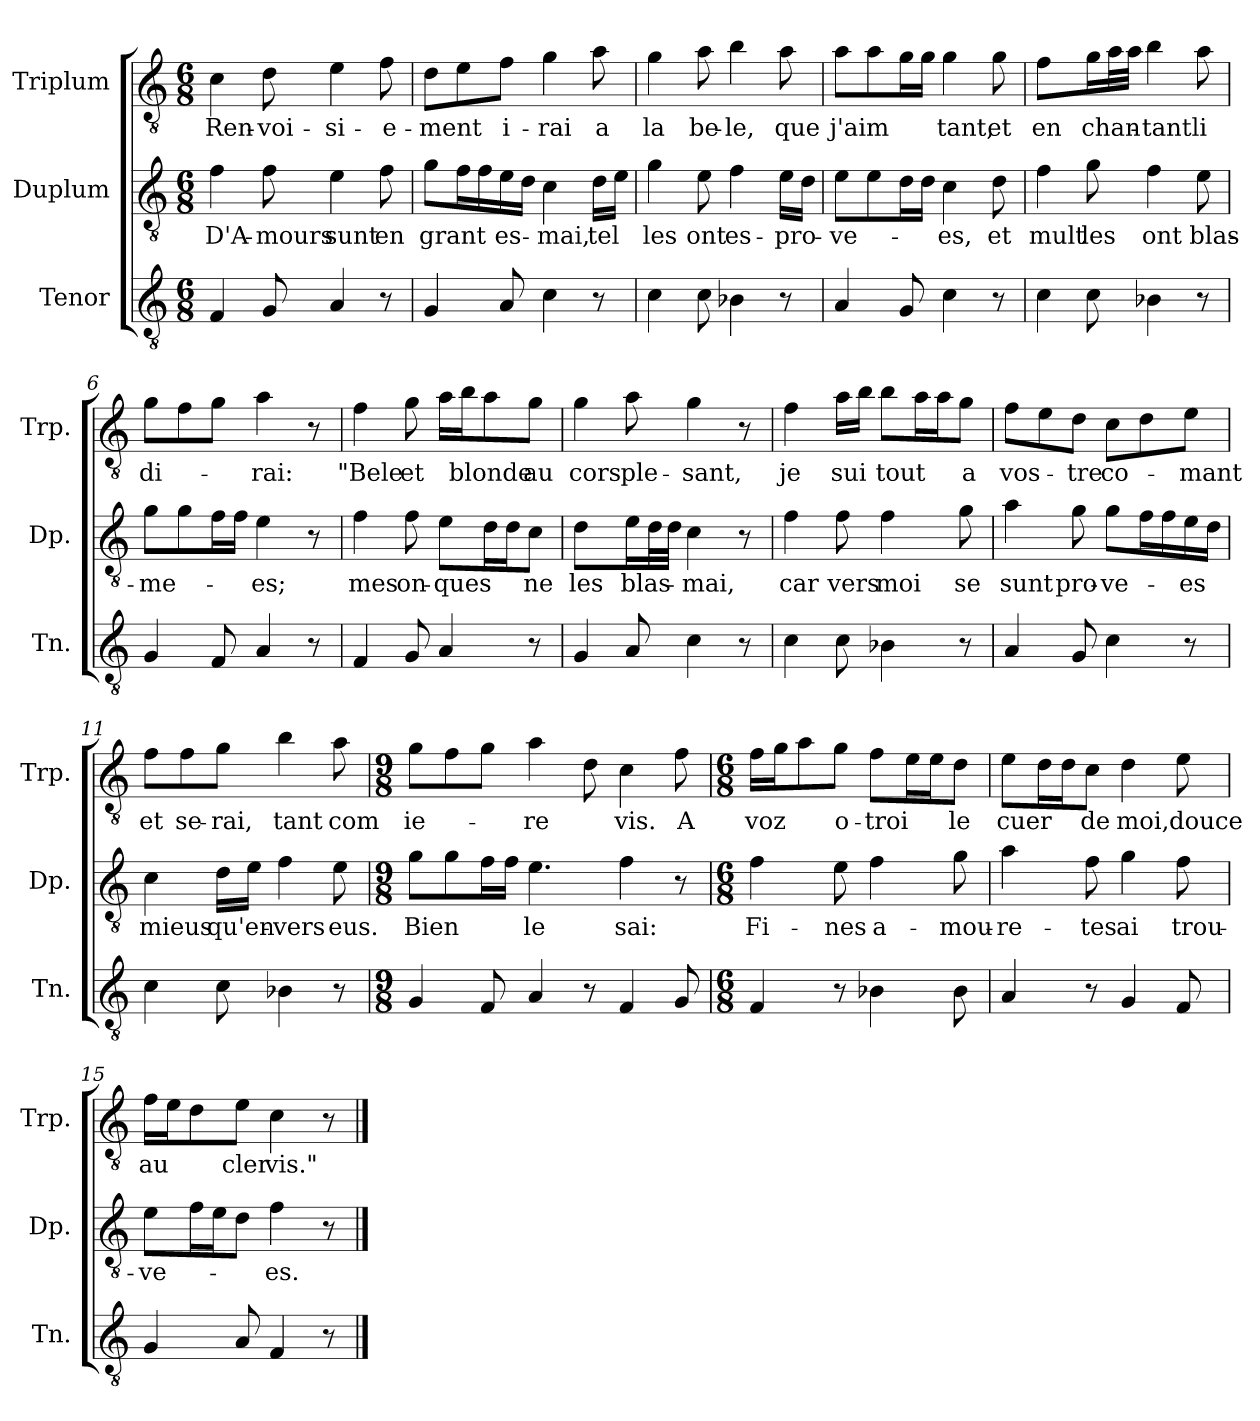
**kern	**kern	**text	**kern	**text
*part3	*part2	*part2	*part1	*part1
*staff3	*staff2	*staff2	*staff1	*staff1
*I"Tenor	*I"Duplum	*	*I"Triplum	*
*I'Tn.	*I'Dp.	*	*I'Trp.	*
*clefGv2	*clefGv2	*	*clefGv2	*
*k[]	*k[]	*	*k[]	*
*M6/8	*M6/8	*	*M6/8	*
=1	=1	=1	=1	=1
!	!	!LO:LY:b	!	!LO:LY:b
4F/	4f\	D'A-	4c\	Ren-
!	!	!LO:LY:b	!	!LO:LY:b
8G/	8f\	-mours	8d\	-voi-
!	!	!LO:LY:b	!	!LO:LY:b
4A/	4e\	sunt	4e\	-si-
!	!	!LO:LY:b	!	!LO:LY:b
8r	8f\	en	8f\	-e-
=2	=2	=2	=2	=2
!	!	!LO:LY:b	!	!LO:LY:b
4G/	8g\L	grant	8d\L	-ment
*	*tremolo	*	*	*
.	16f\	.	8e\	.
.	16f\	.	.	.
*	*Xtremolo	*	*	*
!	!	!LO:LY:b	!	!LO:LY:b
8A/	16e\L	es-	8f\J	i-
.	16d\JJ	.	.	.
!	!	!LO:LY:b	!	!LO:LY:b
4c\	4c\	-mai,	4g\	-rai
!	!	!LO:LY:b	!	!LO:LY:b
8r	16d\LL	tel	8a\	a
.	16e\JJ	.	.	.
=3	=3	=3	=3	=3
!	!	!LO:LY:b	!	!LO:LY:b
4c\	4g\	les	4g\	la
!	!	!LO:LY:b	!	!LO:LY:b
8c\	8e\	ont	8a\	be-
!	!	!LO:LY:b	!	!LO:LY:b
4B-X\	4f\	es-	4b\	-le,
!	!	!LO:LY:b	!	!LO:LY:b
8r	16e\LL	-pro-	8a\	que
.	16d\JJ	.	.	.
=4	=4	=4	=4	=4
!	!	!LO:LY:b	!	!LO:LY:b
4A/	8e\L	-ve-	8a\L	j'aim
.	8e\	.	8a\	.
*	*tremolo	*	*	*
*	*	*	*tremolo	*
8G/	16d\	.	16g\	.
.	16d\JJ	.	16g\JJ	.
*	*	*	*Xtremolo	*
*	*Xtremolo	*	*	*
!	!	!LO:LY:b	!	!LO:LY:b
4c\	4c\	-es,	4g\	tant,
!	!	!LO:LY:b	!	!LO:LY:b
8r	8d\	et	8g\	et
=5	=5	=5	=5	=5
!	!	!LO:LY:b	!	!LO:LY:b
4c\	4f\	mult	4f\	en
!	!	!LO:LY:b	!	!LO:LY:b
8c\	8g\	les	16g\LL	chan-
*	*	*	*tremolo	*
.	.	.	32a\	.
.	.	.	32a\JJJ	.
*	*	*	*Xtremolo	*
!	!	!LO:LY:b	!	!LO:LY:b
4B-X\	4f\	ont	4b\	-tant
!	!	!LO:LY:b	!	!LO:LY:b
8r	8e\	blas-	8a\	li
!!LO:LB:g=z
=6	=6	=6	=6	=6
!	!	!LO:LY:b	!	!LO:LY:b
4G/	8g\L	-me-	8g\L	di-
.	8g\	.	8f\	.
*	*tremolo	*	*	*
8F/	16f\	.	8g\J	.
.	16f\JJ	.	.	.
*	*Xtremolo	*	*	*
!	!	!LO:LY:b	!	!LO:LY:b
4A/	4e\	-es;	4a\	-rai:
8r	8r	.	8r	.
=7	=7	=7	=7	=7
!	!	!LO:LY:b	!	!LO:LY:b
4F/	4f\	mes	4f\	"Bele
!	!	!LO:LY:b	!	!LO:LY:b
8G/	8f\	on-	8g\	et
!	!	!LO:LY:b	!	!
4A/	8e\L	-ques	16a\LL	.
!	!	!	!	!LO:LY:b
.	.	.	16b\J	blonde
*	*tremolo	*	*	*
.	16d\	.	8a\	.
.	16d\	.	.	.
*	*Xtremolo	*	*	*
!	!	!LO:LY:b	!	!LO:LY:b
8r	8c\J	ne	8g\J	au
=8	=8	=8	=8	=8
!	!	!LO:LY:b	!	!LO:LY:b
4G/	4d\	les	4g\	cors
!	!	!LO:LY:b	!	!LO:LY:b
8A/	16e\LL	blas-	8a\	ple-
*	*tremolo	*	*	*
.	32d\	.	.	.
.	32d\JJJ	.	.	.
*	*Xtremolo	*	*	*
!	!	!LO:LY:b	!	!LO:LY:b
4c\	4c\	-mai,	4g\	-sant,
8r	8r	.	8r	.
=9	=9	=9	=9	=9
!	!	!LO:LY:b	!	!LO:LY:b
4c\	4f\	car	4f\	je
!	!	!LO:LY:b	!	!LO:LY:b
8c\	8f\	vers	16a\LL	sui
.	.	.	16b\JJ	.
!	!	!LO:LY:b	!	!LO:LY:b
4B-X\	4f\	moi	8b\L	tout
*	*	*	*tremolo	*
.	.	.	16a\	.
.	.	.	16a\	.
*	*	*	*Xtremolo	*
!	!	!LO:LY:b	!	!LO:LY:b
8r	8g\	se	8g\J	a
=10	=10	=10	=10	=10
!	!	!LO:LY:b	!	!LO:LY:b
4A/	4a\	sunt	8f\L	vos-
.	.	.	8e\	.
!	!	!LO:LY:b	!	!LO:LY:b
8G/	8g\	pro-	8d\J	-tre
!	!	!LO:LY:b	!	!LO:LY:b
4c\	8g\L	-ve-	8c\L	co-
*	*tremolo	*	*	*
.	16f\	.	8d\	.
.	16f\	.	.	.
*	*Xtremolo	*	*	*
!	!	!LO:LY:b	!	!LO:LY:b
8r	16e\L	-es	8e\J	-mant
.	16d\JJ	.	.	.
!!LO:LB:g=z
=11	=11	=11	=11	=11
!	!	!LO:LY:b	!	!LO:LY:b
4c\	4c\	mieus	8f\L	et
!	!	!	!	!LO:LY:b
.	.	.	8f\	se-
!	!	!LO:LY:b	!	!LO:LY:b
8c\	16d\LL	qu'en-	8g\J	-rai,
.	16e\JJ	.	.	.
!	!	!LO:LY:b	!	!LO:LY:b
4B-X\	4f\	-vers	4b\	tant
!	!	!LO:LY:b	!	!LO:LY:b
8r	8e\	eus.	8a\	com
=12	=12	=12	=12	=12
*M9/8	*M9/8	*	*M9/8	*
!	!	!LO:LY:b	!	!LO:LY:b
4G/	8g\L	Bien	8g\L	ie-
.	8g\	.	8f\	.
*	*tremolo	*	*	*
8F/	16f\	.	8g\J	.
.	16f\JJ	.	.	.
*	*Xtremolo	*	*	*
!	!	!LO:LY:b	!	!LO:LY:b
4A/	4.e\	le	4a\	-re
8r	.	.	8d\	.
!	!	!LO:LY:b	!	!LO:LY:b
4F/	4f\	sai:	4c\	vis.
!	!	!	!	!LO:LY:b
8G/	8r	.	8f\	A
=13	=13	=13	=13	=13
*M6/8	*M6/8	*	*M6/8	*
!	!	!LO:LY:b	!	!LO:LY:b
4F/	4f\	Fi-	16f\LL	voz
.	.	.	16g\J	.
.	.	.	8a\	.
!	!	!LO:LY:b	!	!LO:LY:b
8r	8e\	-nes	8g\J	o-
!	!	!LO:LY:b	!	!LO:LY:b
4B-X\	4f\	a-	8f\L	-troi
*	*	*	*tremolo	*
.	.	.	16e\	.
.	.	.	16e\	.
*	*	*	*Xtremolo	*
!	!	!LO:LY:b	!	!LO:LY:b
8B-\	8g\	-mou-	8d\J	le
=14	=14	=14	=14	=14
!	!	!LO:LY:b	!	!LO:LY:b
4A/	4a\	-re-	8e\L	cuer
*	*	*	*tremolo	*
.	.	.	16d\	.
.	.	.	16d\	.
*	*	*	*Xtremolo	*
!	!	!LO:LY:b	!	!LO:LY:b
8r	8f\	-tes	8c\J	de
!	!	!LO:LY:b	!	!LO:LY:b
4G/	4g\	ai	4d\	moi,
!	!	!LO:LY:b	!	!LO:LY:b
8F/	8f\	trou-	8e\	douce
!!LO:PB:g=z
=15	=15	=15	=15	=15
!	!	!LO:LY:b	!	!LO:LY:b
4G/	8e\L	-ve-	16f\LL	au
.	.	.	16e\J	.
.	16f\L	.	8d\	.
.	16e\J	.	.	.
!	!	!	!	!LO:LY:b
8A/	8d\J	.	8e\J	cler
!	!	!LO:LY:b	!	!LO:LY:b
4F/	4f\	-es.	4c\	vis."
8r	8r	.	8r	.
==	==	==	==	==
*-	*-	*-	*-	*-
